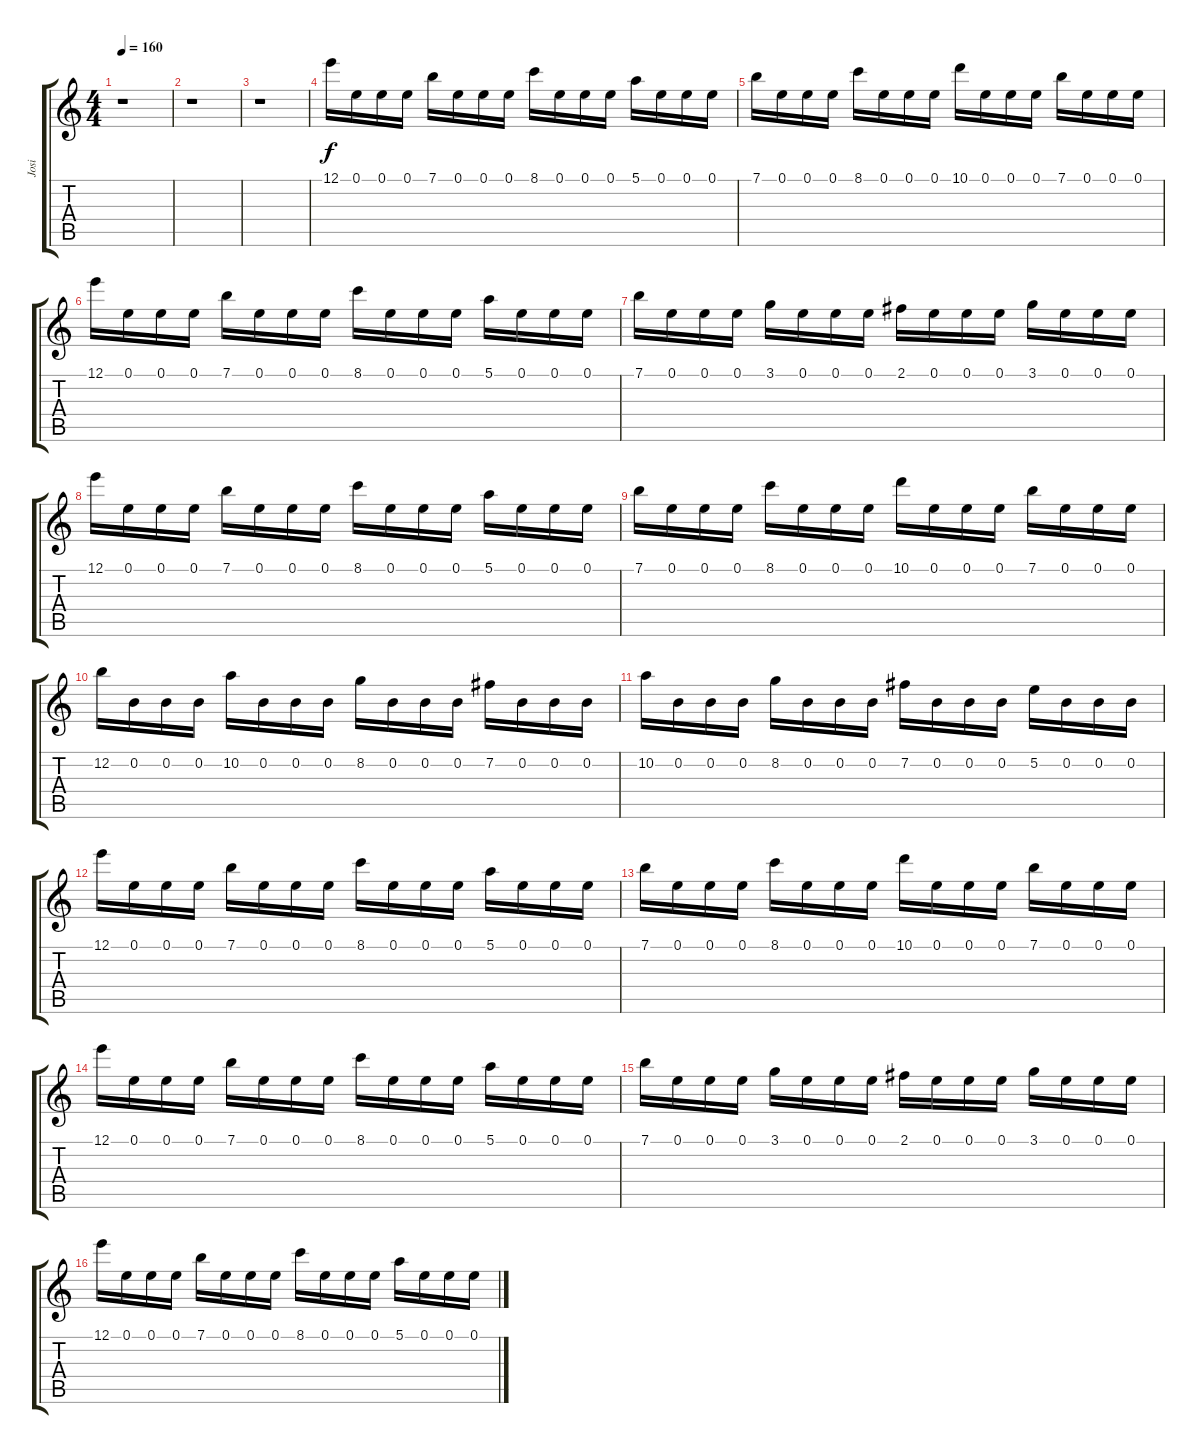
\track ("Josi" "Josi") {instrument overdrivenguitar}
\staff {score tabs}
\tuning (E4 B3 G3 D3 A2 E2) {hide}
\ts (4 4)
\tempo 160
\clef g2
\ks c
r.1{dy f instrument overdrivenguitar} |
r.1 |
r.1 |
12.1.16 0.1.16 0.1.16 0.1.16 7.1.16 0.1.16 0.1.16 0.1.16 8.1.16 0.1.16 0.1.16 0.1.16 5.1.16 0.1.16 0.1.16 0.1.16 |
7.1.16 0.1.16 0.1.16 0.1.16 8.1.16 0.1.16 0.1.16 0.1.16 10.1.16 0.1.16 0.1.16 0.1.16 7.1.16 0.1.16 0.1.16 0.1.16 |
12.1.16 0.1.16 0.1.16 0.1.16 7.1.16 0.1.16 0.1.16 0.1.16 8.1.16 0.1.16 0.1.16 0.1.16 5.1.16 0.1.16 0.1.16 0.1.16 |
7.1.16 0.1.16 0.1.16 0.1.16 3.1.16 0.1.16 0.1.16 0.1.16 2.1.16 0.1.16 0.1.16 0.1.16 3.1.16 0.1.16 0.1.16 0.1.16 |
12.1.16 0.1.16 0.1.16 0.1.16 7.1.16 0.1.16 0.1.16 0.1.16 8.1.16 0.1.16 0.1.16 0.1.16 5.1.16 0.1.16 0.1.16 0.1.16 |
7.1.16 0.1.16 0.1.16 0.1.16 8.1.16 0.1.16 0.1.16 0.1.16 10.1.16 0.1.16 0.1.16 0.1.16 7.1.16 0.1.16 0.1.16 0.1.16 |
12.2.16 0.2.16 0.2.16 0.2.16 10.2.16 0.2.16 0.2.16 0.2.16 8.2.16 0.2.16 0.2.16 0.2.16 7.2.16 0.2.16 0.2.16 0.2.16 |
10.2.16 0.2.16 0.2.16 0.2.16 8.2.16 0.2.16 0.2.16 0.2.16 7.2.16 0.2.16 0.2.16 0.2.16 5.2.16 0.2.16 0.2.16 0.2.16 |
12.1.16 0.1.16 0.1.16 0.1.16 7.1.16 0.1.16 0.1.16 0.1.16 8.1.16 0.1.16 0.1.16 0.1.16 5.1.16 0.1.16 0.1.16 0.1.16 |
7.1.16 0.1.16 0.1.16 0.1.16 8.1.16 0.1.16 0.1.16 0.1.16 10.1.16 0.1.16 0.1.16 0.1.16 7.1.16 0.1.16 0.1.16 0.1.16 |
12.1.16 0.1.16 0.1.16 0.1.16 7.1.16 0.1.16 0.1.16 0.1.16 8.1.16 0.1.16 0.1.16 0.1.16 5.1.16 0.1.16 0.1.16 0.1.16 |
7.1.16 0.1.16 0.1.16 0.1.16 3.1.16 0.1.16 0.1.16 0.1.16 2.1.16 0.1.16 0.1.16 0.1.16 3.1.16 0.1.16 0.1.16 0.1.16 |
12.1.16 0.1.16 0.1.16 0.1.16 7.1.16 0.1.16 0.1.16 0.1.16 8.1.16 0.1.16 0.1.16 0.1.16 5.1.16 0.1.16 0.1.16 0.1.16
